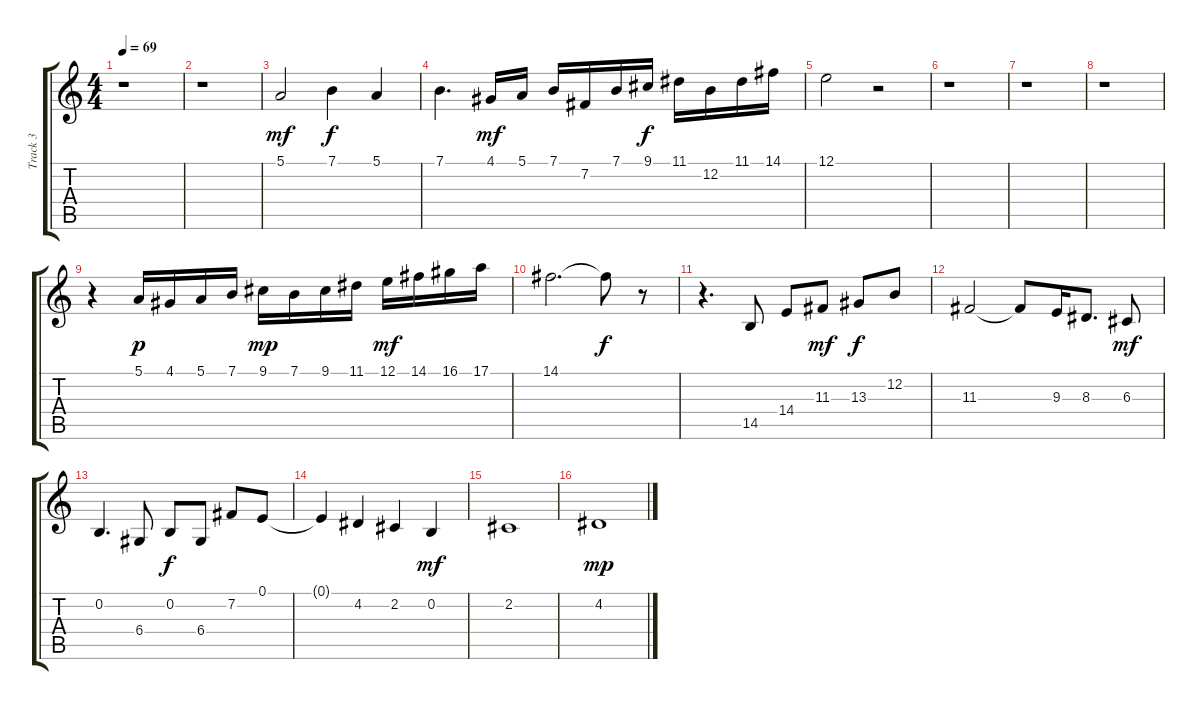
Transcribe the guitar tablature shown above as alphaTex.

\track ("Track 3" "Track 3") {instrument stringensemble2}
\staff {score tabs}
\tuning (E4 B3 G3 D3 A2 E2) {hide}
\ts (4 4)
\tempo 69
\clef g2
\ks c
r.1{dy mp} |
r.1 |
5.1.2{dy mf} 7.1.4{dy f} 5.1.4 |
7.1.4{d} 4.1.16{dy mf} 5.1.16 7.1.16 7.2.16 7.1.16 9.1.16{dy f} 11.1.16 12.2.16 11.1.16 14.1.16 |
12.1.2 r.2 |
r.1 |
r.1 |
r.1 |
r.4 5.1.16{dy p instrument violin} 4.1.16 5.1.16 7.1.16 9.1.16{dy mp} 7.1.16 9.1.16 11.1.16 12.1.16{dy mf} 14.1.16 16.1.16 17.1.16 |
14.1.2{d} 14.1{t}.8{dy f} r.8 |
r.4{d} 14.5.8{instrument stringensemble2} 14.4.8 11.3.8{dy mf} 13.3.8{dy f} 12.2.8 |
11.3.2 11.3{t}.8 9.3.16 8.3.8{d} 6.3.8{dy mf} |
0.2.4{d} 6.4.8 0.2.8{dy f} 6.4.8 7.2.8 0.1.8 |
0.1{t}.4 4.2.4 2.2.4 0.2.4{dy mf} |
2.2.1 |
4.2.1{dy mp}
